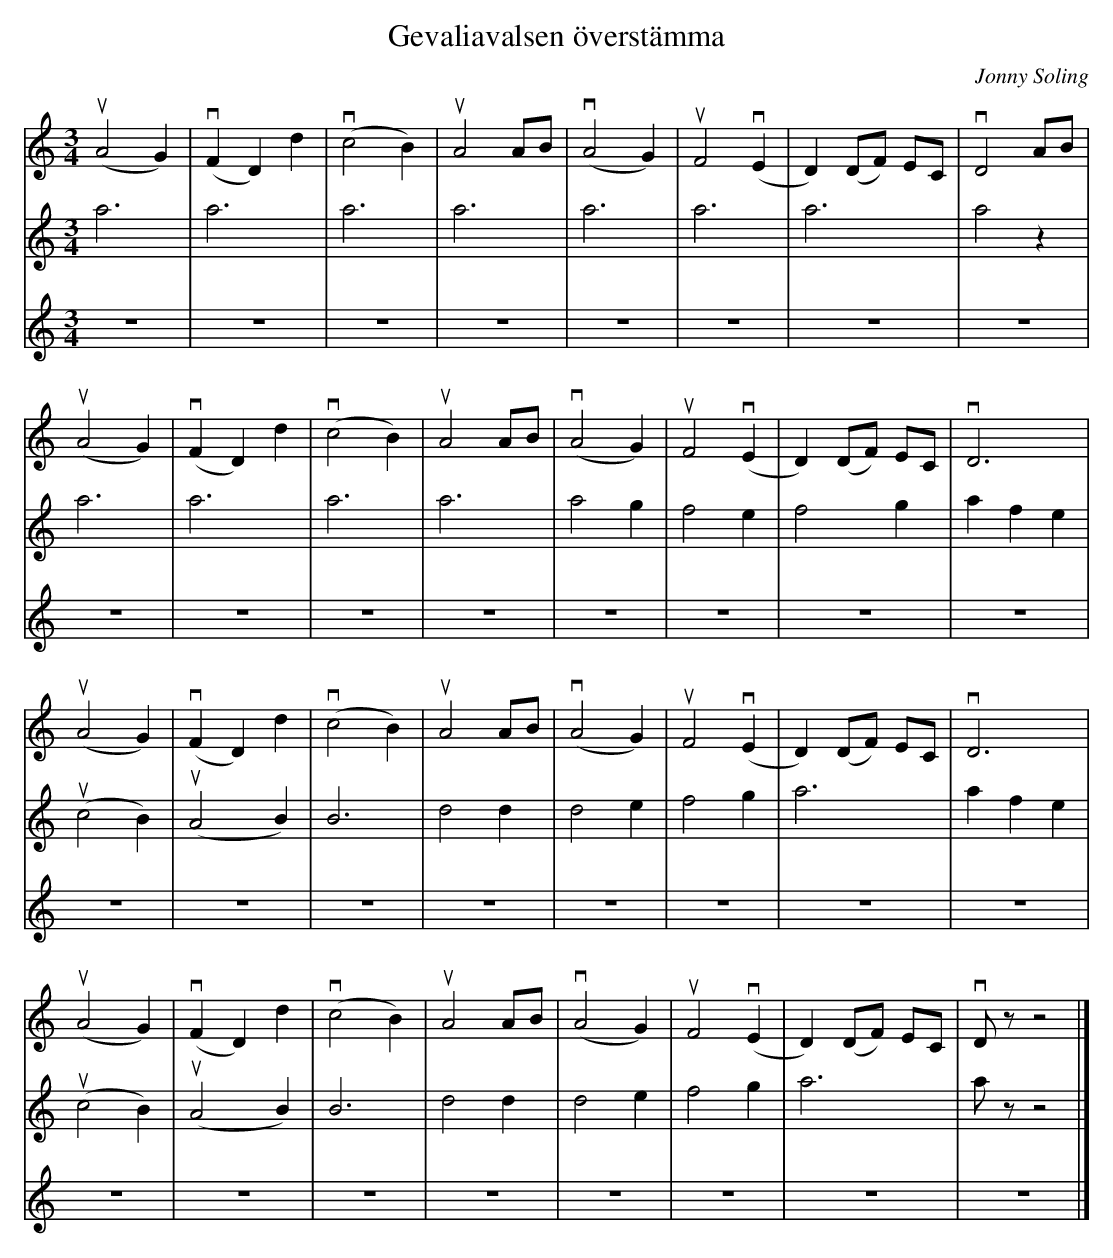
X:1
T: Gevaliavalsen överstämma
C: Jonny Soling
M: 3/4
L: 1/8
K: Am
V:1
(uA4 G2) | v(F2 D2) d2 | (vc4 B2) | uA4 AB | (vA4 G2) | uF4 (vE2 | D2) (DF) EC | vD4 AB |
V:2
a6 | a6 | a6 | a6 | a6 | a6 | a6 | a4 z2 |
V:3
z6 | z6 | z6 | z6 |z6 | z6 | z6 | z6 |
V:1
(uA4 G2) | v(F2 D2) d2 | (vc4 B2) | uA4 AB | (vA4 G2) | uF4 (vE2 | D2) (DF) EC | vD6 |
V:2
a6 | a6 | a6 | a6 |a4 g2 | f4 e2 | f4 g2 | a2 f2 e2 |
V:3
z6 | z6 | z6 | z6 |z6 | z6 | z6 | z6 |
V:1
(uA4 G2) | v(F2 D2) d2 | (vc4 B2) | uA4 AB | (vA4 G2) | uF4 (vE2 | D2) (DF) EC | vD6 |
V:2
(uc4 B2) |(uA4 B2) | B6 | d4 d2 | d4 e2 | f4 g2 | a6  | a2 f2 e2 |
V:3
z6 | z6 | z6 | z6 |z6 | z6 | z6 | z6 |
V:1
(uA4 G2) | v(F2 D2) d2 | (vc4 B2) | uA4 AB | (vA4 G2) | uF4 (vE2 | D2) (DF) EC | vD z z4 |]
V:2
(uc4 B2) |(uA4 B2) | B6 | d4 d2 | d4 e2 | f4 g2 | a6  | a z z4 |]
V:3
z6 | z6 | z6 | z6 |z6 | z6 | z6 | z6 |]
